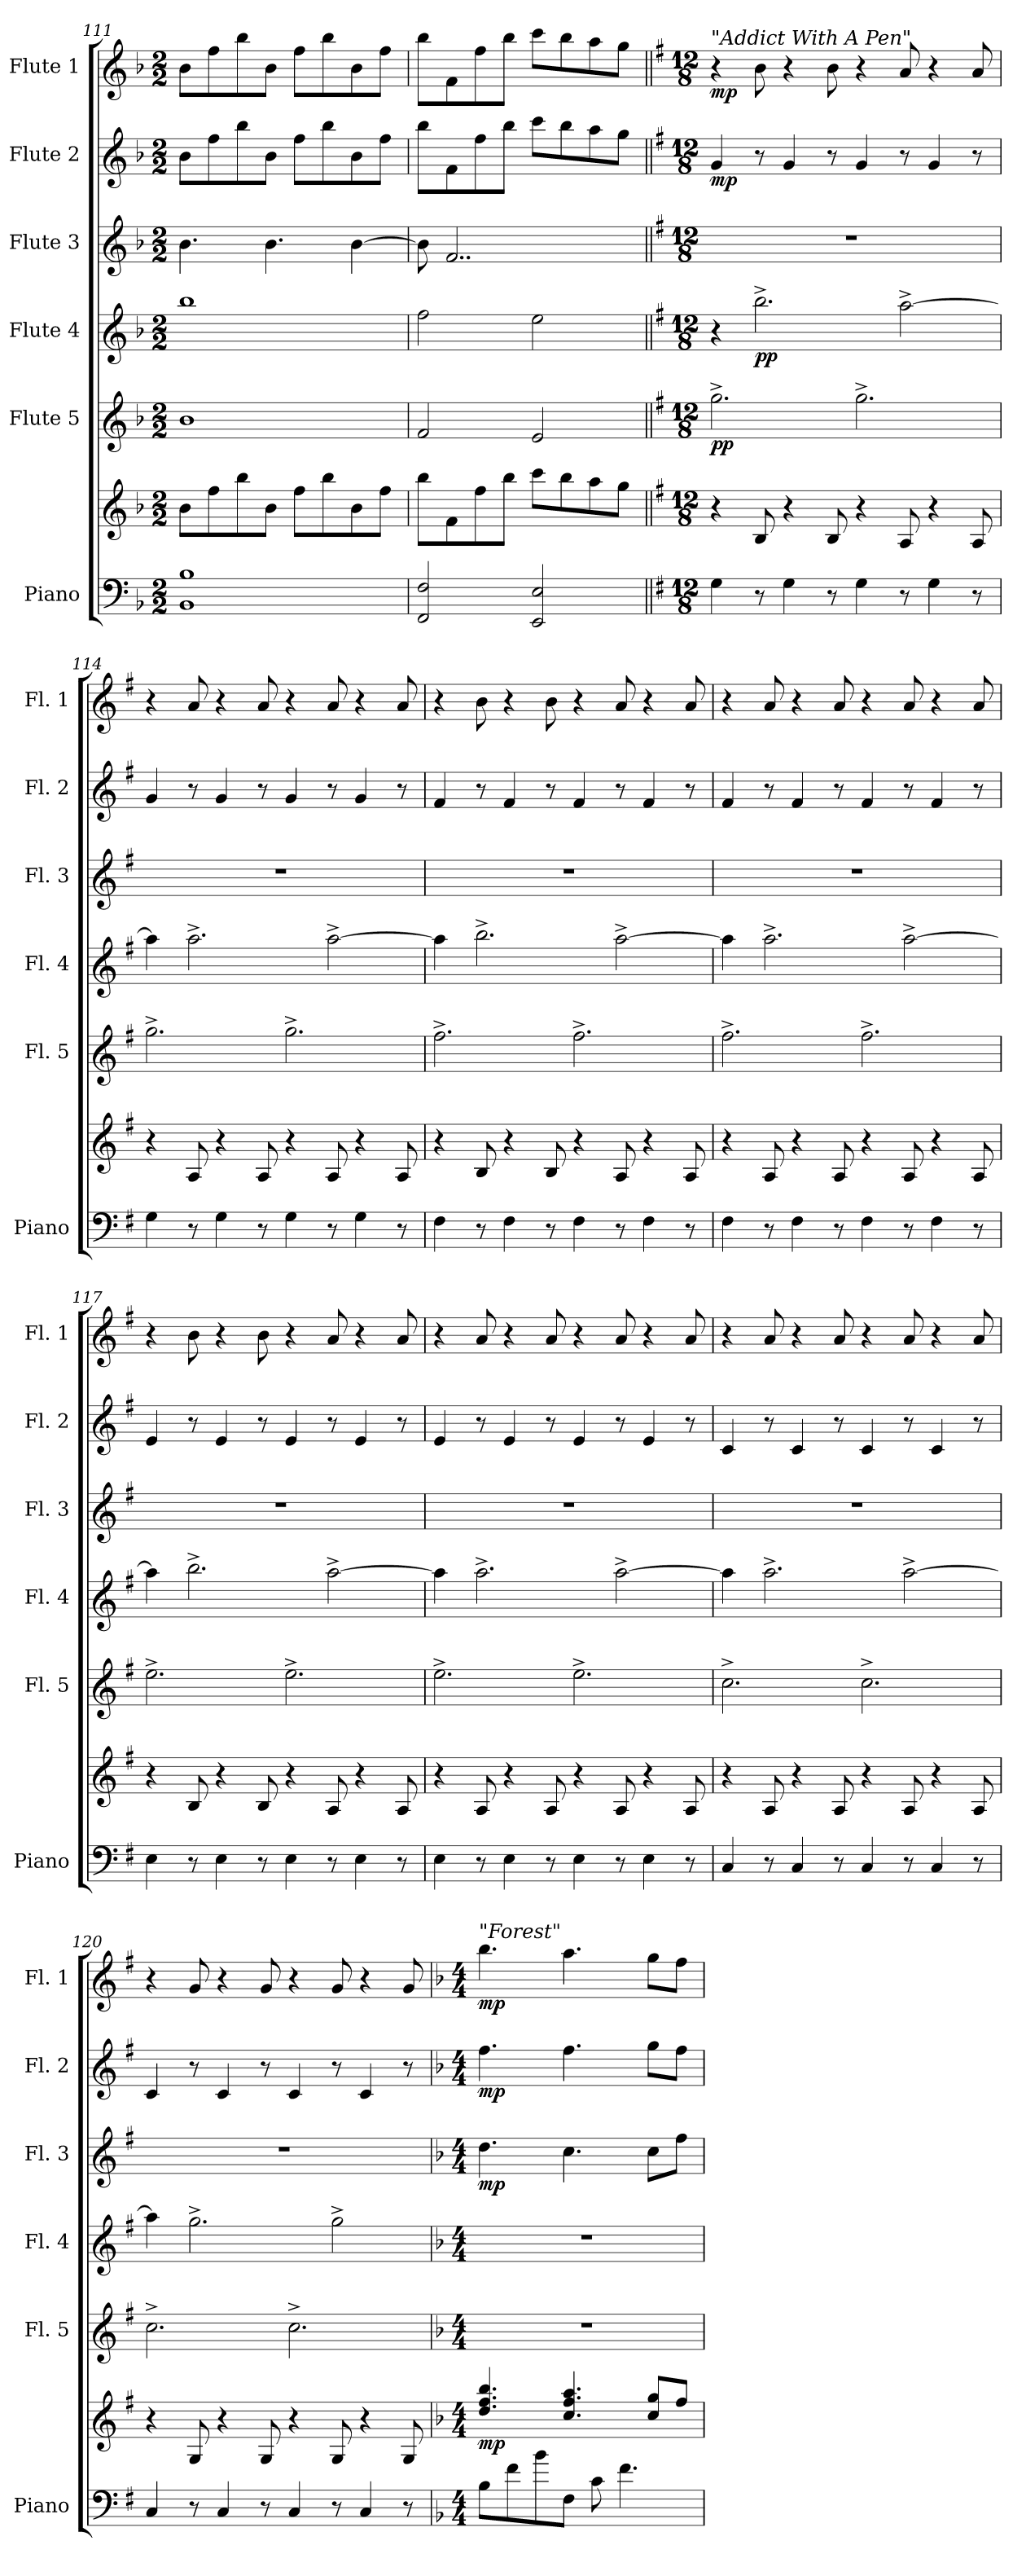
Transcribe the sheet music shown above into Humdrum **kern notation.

**kern	**kern	**dynam	**kern	**dynam	**kern	**dynam	**kern	**dynam	**kern	**dynam	**kern	**dynam
*part6	*part6	*part6	*part5	*part5	*part4	*part4	*part3	*part3	*part2	*part2	*part1	*part1
*staff7	*staff6	*staff6/7	*staff5	*staff5	*staff4	*staff4	*staff3	*staff3	*staff2	*staff2	*staff1	*staff1
*I"Piano	*	*	*I"Flute 5	*	*I"Flute 4	*	*I"Flute 3	*	*I"Flute 2	*	*I"Flute 1	*
*I'Piano	*	*	*I'Fl. 5	*	*I'Fl. 4	*	*I'Fl. 3	*	*I'Fl. 2	*	*I'Fl. 1	*
*clefF4	*clefG2	*	*clefG2	*	*clefG2	*	*clefG2	*	*clefG2	*	*clefG2	*
*k[b-]	*k[b-]	*	*k[b-]	*	*k[b-]	*	*k[b-]	*	*k[b-]	*	*k[b-]	*
*M2/2	*M2/2	*	*M2/2	*	*M2/2	*	*M2/2	*	*M2/2	*	*M2/2	*
=111	=111	=111	=111	=111	=111	=111	=111	=111	=111	=111	=111	=111
1BB- 1B-	8b-\L	.	1b-	.	1bb-	.	4.b-\	.	8b-\L	.	8b-\L	.
.	8ff\	.	.	.	.	.	.	.	8ff\	.	8ff\	.
.	8bb-\	.	.	.	.	.	.	.	8bb-\	.	8bb-\	.
.	8b-\J	.	.	.	.	.	4.b-\	.	8b-\J	.	8b-\J	.
.	8ff\L	.	.	.	.	.	.	.	8ff\L	.	8ff\L	.
.	8bb-\	.	.	.	.	.	.	.	8bb-\	.	8bb-\	.
.	8b-\	.	.	.	.	.	[4b-\	.	8b-\	.	8b-\	.
.	8ff\J	.	.	.	.	.	.	.	8ff\J	.	8ff\J	.
=112	=112	=112	=112	=112	=112	=112	=112	=112	=112	=112	=112	=112
2FF/ 2F/	8bb-\L	.	2f/	.	2ff\	.	8b-\]	.	8bb-\L	.	8bb-\L	.
.	8f\	.	.	.	.	.	2..f/	.	8f\	.	8f\	.
.	8ff\	.	.	.	.	.	.	.	8ff\	.	8ff\	.
.	8bb-\J	.	.	.	.	.	.	.	8bb-\J	.	8bb-\J	.
2EE/ 2E/	8ccc\L	.	2e/	.	2ee\	.	.	.	8ccc\L	.	8ccc\L	.
.	8bb-\	.	.	.	.	.	.	.	8bb-\	.	8bb-\	.
.	8aa\	.	.	.	.	.	.	.	8aa\	.	8aa\	.
.	8gg\J	.	.	.	.	.	.	.	8gg\J	.	8gg\J	.
!!LO:PB:g=z
=113||	=113||	=113||	=113||	=113||	=113||	=113||	=113||	=113||	=113||	=113||	=113||	=113||
*k[f#]	*k[f#]	*	*k[f#]	*	*k[f#]	*	*k[f#]	*	*k[f#]	*	*k[f#]	*
*M12/8	*M12/8	*	*M12/8	*	*M12/8	*	*M12/8	*	*M12/8	*	*M12/8	*
*	*	*	*	*	*	*	*	*	*	*	*MM180	*
!	!	!	!	!	!	!	!	!	!	!	!LO:TX:a:i:t="Addict With A Pen"	!
!	!	!LO:DY:b=2	!	!	!	!	!	!	!	!	!	!
!	!	!LO:DY:n=1:b	!	!LO:DY:b	!	!	!	!	!	!LO:DY:b	!	!LO:DY:b
4G\	4r	mp mp	2.gg^\	pp	4r	.	1.r	.	4g/	mp	4r	mp
!	!	!	!	!	!	!LO:DY:b	!	!	!	!	!	!
8r	8B/	.	.	.	2.bb^\	pp	.	.	8r	.	8b\	.
4G\	4r	.	.	.	.	.	.	.	4g/	.	4r	.
8r	8B/	.	.	.	.	.	.	.	8r	.	8b\	.
4G\	4r	.	2.gg^\	.	.	.	.	.	4g/	.	4r	.
8r	8A/	.	.	.	[2aa^\	.	.	.	8r	.	8a/	.
4G\	4r	.	.	.	.	.	.	.	4g/	.	4r	.
8r	8A/	.	.	.	.	.	.	.	8r	.	8a/	.
=114	=114	=114	=114	=114	=114	=114	=114	=114	=114	=114	=114	=114
4G\	4r	.	2.gg^\	.	4aa\]	.	1.r	.	4g/	.	4r	.
8r	8A/	.	.	.	2.aa^\	.	.	.	8r	.	8a/	.
4G\	4r	.	.	.	.	.	.	.	4g/	.	4r	.
8r	8A/	.	.	.	.	.	.	.	8r	.	8a/	.
4G\	4r	.	2.gg^\	.	.	.	.	.	4g/	.	4r	.
8r	8A/	.	.	.	[2aa^\	.	.	.	8r	.	8a/	.
4G\	4r	.	.	.	.	.	.	.	4g/	.	4r	.
8r	8A/	.	.	.	.	.	.	.	8r	.	8a/	.
=115	=115	=115	=115	=115	=115	=115	=115	=115	=115	=115	=115	=115
4F#\	4r	.	2.ff#^\	.	4aa\]	.	1.r	.	4f#/	.	4r	.
8r	8B/	.	.	.	2.bb^\	.	.	.	8r	.	8b\	.
4F#\	4r	.	.	.	.	.	.	.	4f#/	.	4r	.
8r	8B/	.	.	.	.	.	.	.	8r	.	8b\	.
4F#\	4r	.	2.ff#^\	.	.	.	.	.	4f#/	.	4r	.
8r	8A/	.	.	.	[2aa^\	.	.	.	8r	.	8a/	.
4F#\	4r	.	.	.	.	.	.	.	4f#/	.	4r	.
8r	8A/	.	.	.	.	.	.	.	8r	.	8a/	.
!!LO:PB:g=z
=116	=116	=116	=116	=116	=116	=116	=116	=116	=116	=116	=116	=116
4F#\	4r	.	2.ff#^\	.	4aa\]	.	1.r	.	4f#/	.	4r	.
8r	8A/	.	.	.	2.aa^\	.	.	.	8r	.	8a/	.
4F#\	4r	.	.	.	.	.	.	.	4f#/	.	4r	.
8r	8A/	.	.	.	.	.	.	.	8r	.	8a/	.
4F#\	4r	.	2.ff#^\	.	.	.	.	.	4f#/	.	4r	.
8r	8A/	.	.	.	[2aa^\	.	.	.	8r	.	8a/	.
4F#\	4r	.	.	.	.	.	.	.	4f#/	.	4r	.
8r	8A/	.	.	.	.	.	.	.	8r	.	8a/	.
=117	=117	=117	=117	=117	=117	=117	=117	=117	=117	=117	=117	=117
4E\	4r	.	2.ee^\	.	4aa\]	.	1.r	.	4e/	.	4r	.
8r	8B/	.	.	.	2.bb^\	.	.	.	8r	.	8b\	.
4E\	4r	.	.	.	.	.	.	.	4e/	.	4r	.
8r	8B/	.	.	.	.	.	.	.	8r	.	8b\	.
4E\	4r	.	2.ee^\	.	.	.	.	.	4e/	.	4r	.
8r	8A/	.	.	.	[2aa^\	.	.	.	8r	.	8a/	.
4E\	4r	.	.	.	.	.	.	.	4e/	.	4r	.
8r	8A/	.	.	.	.	.	.	.	8r	.	8a/	.
=118	=118	=118	=118	=118	=118	=118	=118	=118	=118	=118	=118	=118
4E\	4r	.	2.ee^\	.	4aa\]	.	1.r	.	4e/	.	4r	.
8r	8A/	.	.	.	2.aa^\	.	.	.	8r	.	8a/	.
4E\	4r	.	.	.	.	.	.	.	4e/	.	4r	.
8r	8A/	.	.	.	.	.	.	.	8r	.	8a/	.
4E\	4r	.	2.ee^\	.	.	.	.	.	4e/	.	4r	.
8r	8A/	.	.	.	[2aa^\	.	.	.	8r	.	8a/	.
4E\	4r	.	.	.	.	.	.	.	4e/	.	4r	.
8r	8A/	.	.	.	.	.	.	.	8r	.	8a/	.
!!LO:PB:g=z
=119	=119	=119	=119	=119	=119	=119	=119	=119	=119	=119	=119	=119
4C/	4r	.	2.cc^\	.	4aa\]	.	1.r	.	4c/	.	4r	.
8r	8A/	.	.	.	2.aa^\	.	.	.	8r	.	8a/	.
4C/	4r	.	.	.	.	.	.	.	4c/	.	4r	.
8r	8A/	.	.	.	.	.	.	.	8r	.	8a/	.
4C/	4r	.	2.cc^\	.	.	.	.	.	4c/	.	4r	.
8r	8A/	.	.	.	[2aa^\	.	.	.	8r	.	8a/	.
4C/	4r	.	.	.	.	.	.	.	4c/	.	4r	.
8r	8A/	.	.	.	.	.	.	.	8r	.	8a/	.
=120	=120	=120	=120	=120	=120	=120	=120	=120	=120	=120	=120	=120
4C/	4r	.	2.cc^\	.	4aa\]	.	1.r	.	4c/	.	4r	.
8r	8G/	.	.	.	2.gg^\	.	.	.	8r	.	8g/	.
4C/	4r	.	.	.	.	.	.	.	4c/	.	4r	.
8r	8G/	.	.	.	.	.	.	.	8r	.	8g/	.
4C/	4r	.	2.cc^\	.	.	.	.	.	4c/	.	4r	.
8r	8G/	.	.	.	2gg^\	.	.	.	8r	.	8g/	.
4C/	4r	.	.	.	.	.	.	.	4c/	.	4r	.
8r	8G/	.	.	.	.	.	.	.	8r	.	8g/	.
=121	=121	=121	=121	=121	=121	=121	=121	=121	=121	=121	=121	=121
*k[b-]	*k[b-]	*	*k[b-]	*	*k[b-]	*	*k[b-]	*	*k[b-]	*	*k[b-]	*
*M4/4	*M4/4	*	*M4/4	*	*M4/4	*	*M4/4	*	*M4/4	*	*M4/4	*
*	*	*	*	*	*	*	*	*	*	*	*MM120	*
!	!	!	!	!	!	!	!	!	!	!	!LO:TX:a:i:t="Forest"	!
!	!	!LO:DY:b	!	!	!	!	!	!LO:DY:b	!	!LO:DY:b	!	!LO:DY:b
8B-\L	4.dd/ 4.ff/ 4.bb-/	mp	1r	.	1r	.	4.dd\	mp	4.ff\	mp	4.bb-\	mp
8f\	.	.	.	.	.	.	.	.	.	.	.	.
8b-\	.	.	.	.	.	.	.	.	.	.	.	.
8F\J	4.cc/ 4.ff/ 4.aa/	.	.	.	.	.	4.cc\	.	4.ff\	.	4.aa\	.
8c\	.	.	.	.	.	.	.	.	.	.	.	.
4.f\	.	.	.	.	.	.	.	.	.	.	.	.
.	8cc/ 8gg/L	.	.	.	.	.	8cc\L	.	8gg\L	.	8gg\L	.
.	8ff/J	.	.	.	.	.	8ff\J	.	8ff\J	.	8ff\J	.
=	=	=	=	=	=	=	=	=	=	=	=	=
*-	*-	*-	*-	*-	*-	*-	*-	*-	*-	*-	*-	*-
